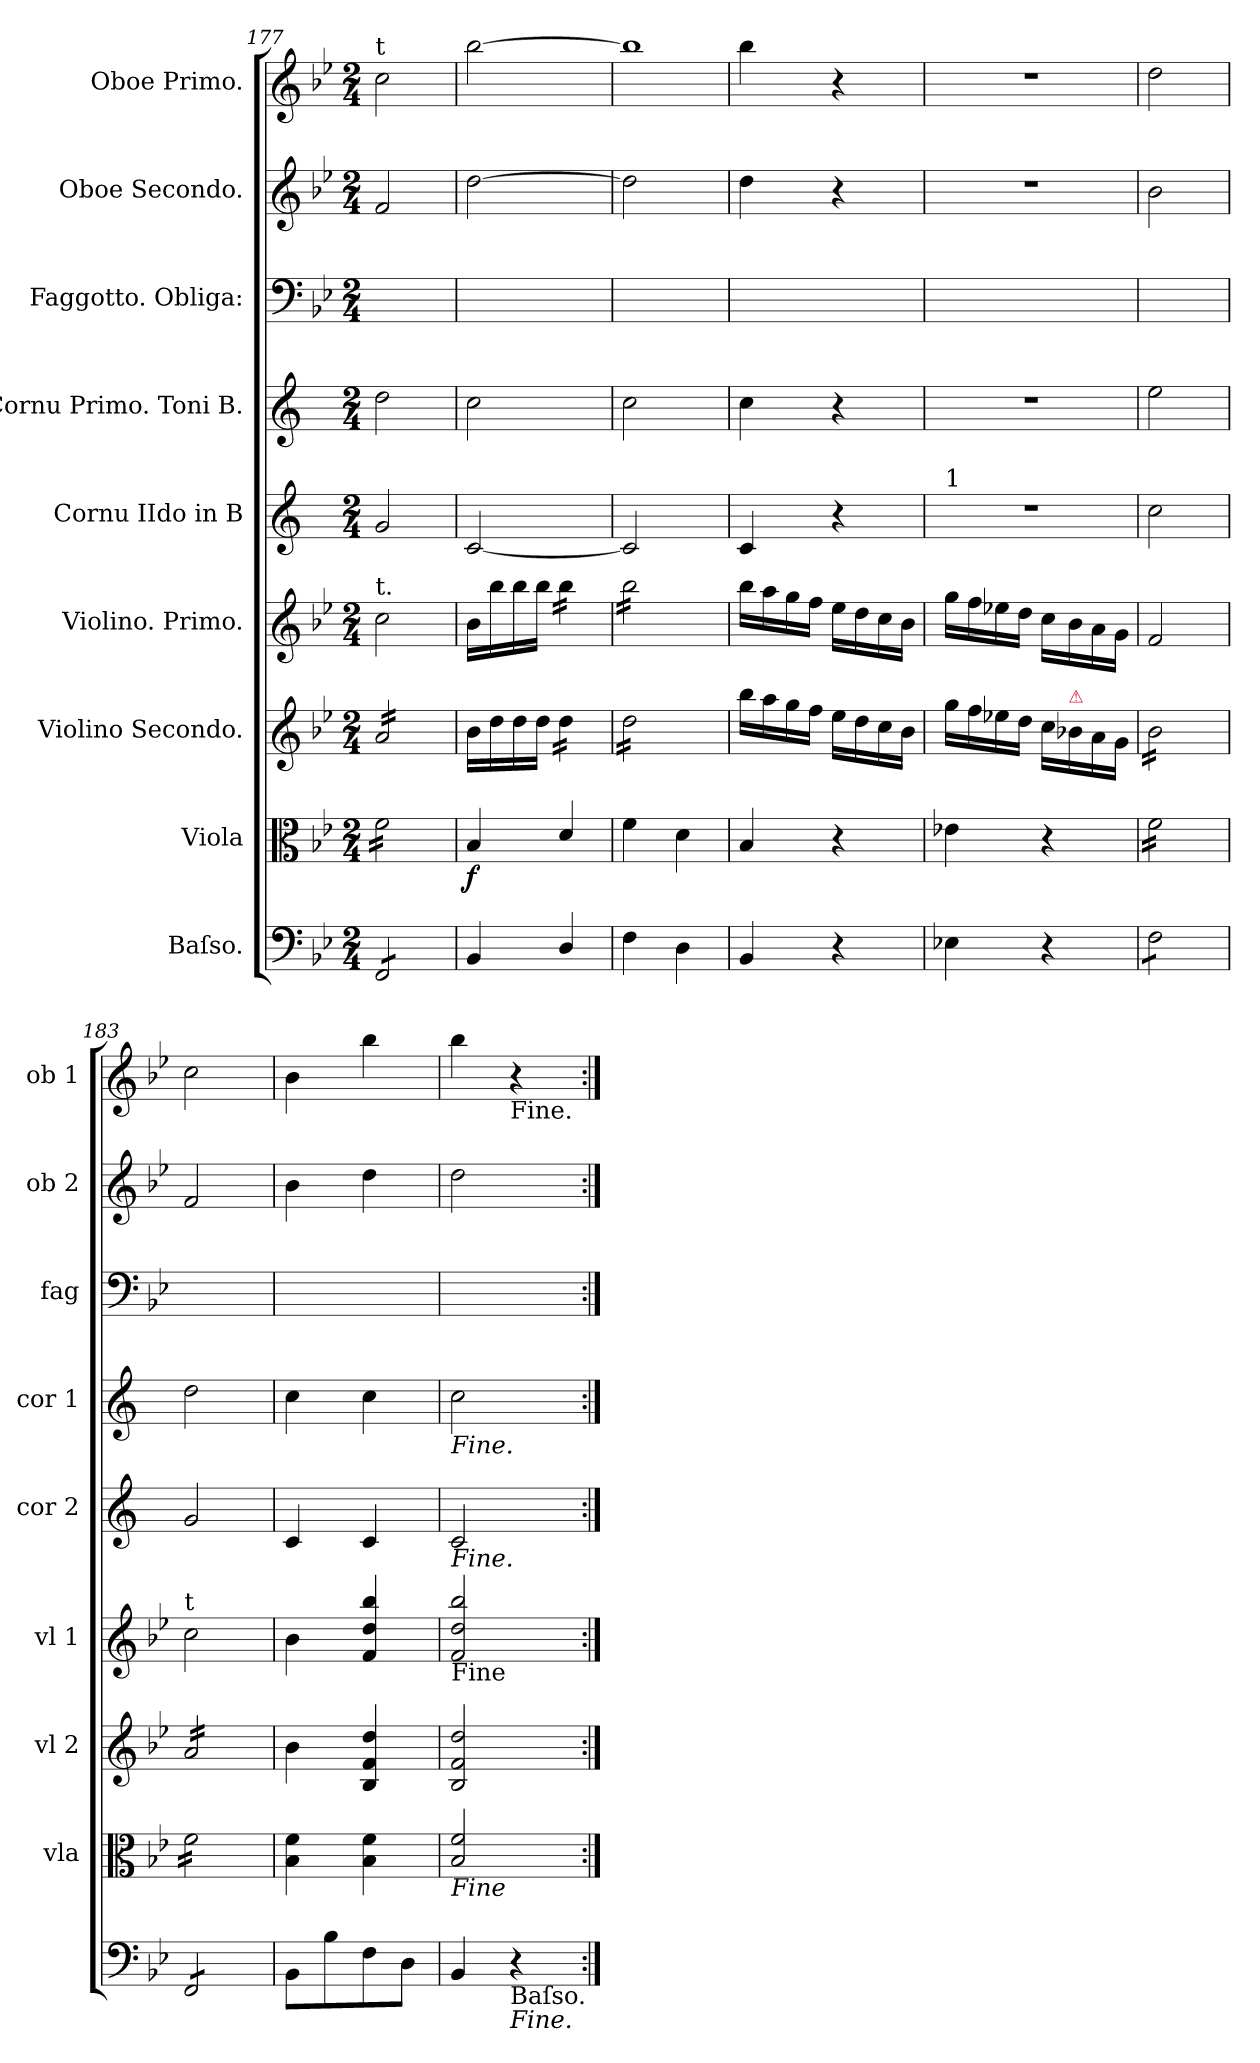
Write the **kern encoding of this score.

**kern	**kern	**dynam	**kern	**kern	**kern	**kern	**kern	**kern	**kern
*part9	*part8	*part8	*part7	*part6	*part5	*part4	*part3	*part2	*part1
*staff9	*staff8	*staff8	*staff7	*staff6	*staff5	*staff4	*staff3	*staff2	*staff1
*I"Baſso.	*I"Viola	*	*I"Violino Secondo.	*I"Violino. Primo.	*I"Cornu IIdo in B	*I"Cornu Primo. Toni B.	*I"Faggotto. Obliga:	*I"Oboe Secondo.	*I"Oboe Primo.
*	*I'vla	*	*I'vl 2	*I'vl 1	*I'cor 2	*I'cor 1	*I'fag	*I'ob 2	*I'ob 1
*clefF4	*clefC3	*	*clefG2	*clefG2	*clefG2	*clefG2	*clefF4	*clefG2	*clefG2
*	*	*	*	*	*ITrd1c2	*ITrd1c2	*	*	*
*k[b-e-]	*k[b-e-]	*	*k[b-e-]	*k[b-e-]	*k[b-e-]	*k[b-e-]	*k[b-e-]	*k[b-e-]	*k[b-e-]
*B-:	*B-:	*	*B-:	*B-:	*B-:	*B-:	*B-:	*B-:	*B-:
*M2/4	*M2/4	*	*M2/4	*M2/4	*M2/4	*M2/4	*M2/4	*M2/4	*M2/4
=177	=177	=177	=177	=177	=177	=177	=177	=177	=177
!	!	!	!	!	!	!	!	!	!LO:TX:a:t=t
!	!	!	!	!LO:TX:a:t=t.	!	!	!	!	!
*tremolo	*	*	*	*	*	*	*	*	*
*	*tremolo	*	*	*	*	*	*	*	*
*	*	*	*tremolo	*	*	*	*	*	*
8FF/L	16f\LL	.	16a/LL	2cc\	2f/	2cc\	2ryy	2f/	2cc\
.	16f\	.	16a/	.	.	.	.	.	.
8FF/	16f\	.	16a/	.	.	.	.	.	.
.	16f\	.	16a/	.	.	.	.	.	.
8FF/	16f\	.	16a/	.	.	.	.	.	.
.	16f\	.	16a/	.	.	.	.	.	.
8FF/J	16f\	.	16a/	.	.	.	.	.	.
*Xtremolo	*	*	*	*	*	*	*	*	*
.	16f\JJ	.	16a/JJ	.	.	.	.	.	.
*	*	*	*Xtremolo	*	*	*	*	*	*
*	*Xtremolo	*	*	*	*	*	*	*	*
=178	=178	=178	=178	=178	=178	=178	=178	=178	=178
4BB-/	4B-/	f	16b-\LL	16b-\LL	[2B-/	2b-\	2ryy	[2dd\	[2bb-\
.	.	.	16dd\	16bb-\	.	.	.	.	.
.	.	.	16dd\	16bb-\	.	.	.	.	.
.	.	.	16dd\JJ	16bb-\JJ	.	.	.	.	.
*	*	*	*tremolo	*	*	*	*	*	*
*	*	*	*	*tremolo	*	*	*	*	*
4D/	4d/	.	16dd\LL	16bb-\LL	.	.	.	.	.
.	.	.	16dd\	16bb-\	.	.	.	.	.
.	.	.	16dd\	16bb-\	.	.	.	.	.
.	.	.	16dd\JJ	16bb-\JJ	.	.	.	.	.
=179	=179	=179	=179	=179	=179	=179	=179	=179	=179
!	!	!	!	!	!	!	!	!	!LO:N:vis=1
4F\	4f\	.	16dd\LL	16bb-\LL	2B-/]	2b-\	2ryy	2dd\]	2bb-\]
.	.	.	16dd\	16bb-\	.	.	.	.	.
.	.	.	16dd\	16bb-\	.	.	.	.	.
.	.	.	16dd\	16bb-\	.	.	.	.	.
4D\	4d\	.	16dd\	16bb-\	.	.	.	.	.
.	.	.	16dd\	16bb-\	.	.	.	.	.
.	.	.	16dd\	16bb-\	.	.	.	.	.
.	.	.	16dd\JJ	16bb-\JJ	.	.	.	.	.
*	*	*	*	*Xtremolo	*	*	*	*	*
*	*	*	*Xtremolo	*	*	*	*	*	*
=180	=180	=180	=180	=180	=180	=180	=180	=180	=180
4BB-/	4B-/	.	16bb-\LL	16bb-\LL	4B-/	4b-\	2ryy	4dd\	4bb-\
.	.	.	16aa\	16aa\	.	.	.	.	.
.	.	.	16gg\	16gg\	.	.	.	.	.
.	.	.	16ff\JJ	16ff\JJ	.	.	.	.	.
4r	4r	.	16ee-\LL	16ee-\LL	4r	4r	.	4r	4r
.	.	.	16dd\	16dd\	.	.	.	.	.
.	.	.	16cc\	16cc\	.	.	.	.	.
.	.	.	16b-\JJ	16b-\JJ	.	.	.	.	.
=181	=181	=181	=181	=181	=181	=181	=181	=181	=181
!	!	!	!	!	!LO:TX:a:t=1	!	!	!	!
4E-X\	4e-X\	.	16gg\LL	16gg\LL	2r	2r	2ryy	2r	2r
.	.	.	16ff\	16ff\	.	.	.	.	.
.	.	.	16ee-X\	16ee-X\	.	.	.	.	.
.	.	.	16dd\JJ	16dd\JJ	.	.	.	.	.
4r	4r	.	16cc\LL	16cc\LL	.	.	.	.	.
!	!	!	!LO:TX:a:color=crimson:t=⚠	!	!	!	!	!	!
.	.	.	16b-X\	16b-\	.	.	.	.	.
.	.	.	16a\	16a\	.	.	.	.	.
.	.	.	16g\JJ	16g\JJ	.	.	.	.	.
=182	=182	=182	=182	=182	=182	=182	=182	=182	=182
*tremolo	*	*	*	*	*	*	*	*	*
*	*tremolo	*	*	*	*	*	*	*	*
*	*	*	*tremolo	*	*	*	*	*	*
8F\L	16f\LL	.	16b-\LL	2f/	2b-\	2dd\	2ryy	2b-\	2dd\
.	16f\	.	16b-\	.	.	.	.	.	.
8F\	16f\	.	16b-\	.	.	.	.	.	.
.	16f\	.	16b-\	.	.	.	.	.	.
8F\	16f\	.	16b-\	.	.	.	.	.	.
.	16f\	.	16b-\	.	.	.	.	.	.
8F\J	16f\	.	16b-\	.	.	.	.	.	.
.	16f\JJ	.	16b-\JJ	.	.	.	.	.	.
=183	=183	=183	=183	=183	=183	=183	=183	=183	=183
!	!	!	!	!LO:TX:a:t=t	!	!	!	!	!
8FF/L	16f\LL	.	16a/LL	2cc\	2f/	2cc\	2ryy	2f/	2cc\
.	16f\	.	16a/	.	.	.	.	.	.
8FF/	16f\	.	16a/	.	.	.	.	.	.
.	16f\	.	16a/	.	.	.	.	.	.
8FF/	16f\	.	16a/	.	.	.	.	.	.
.	16f\	.	16a/	.	.	.	.	.	.
8FF/J	16f\	.	16a/	.	.	.	.	.	.
*Xtremolo	*	*	*	*	*	*	*	*	*
.	16f\JJ	.	16a/JJ	.	.	.	.	.	.
*	*	*	*Xtremolo	*	*	*	*	*	*
*	*Xtremolo	*	*	*	*	*	*	*	*
=184	=184	=184	=184	=184	=184	=184	=184	=184	=184
8BB-/L	4B-\ 4f\	.	4b-\	4b-\	4B-/	4b-\	2ryy	4b-\	4b-\
8B-\	.	.	.	.	.	.	.	.	.
8F\	4B-\ 4f\	.	4B-/ 4f/ 4dd/	4f/ 4dd/ 4bb-/	4B-/	4b-\	.	4dd\	4bb-\
8D\J	.	.	.	.	.	.	.	.	.
=185	=185	=185	=185	=185	=185	=185	=185	=185	=185
!	!	!	!	!	!	!LO:TX:b:i:t=Fine.	!	!	!
!	!	!	!	!	!LO:TX:b:i:t=Fine.	!	!	!	!
!	!	!	!	!LO:TX:b:t=Fine	!	!	!	!	!
!	!LO:TX:b:i:t=Fine	!	!	!	!	!	!	!	!
4BB-/	2B-/ 2f/	.	2B-/ 2f/ 2dd/	2f/ 2dd/ 2bb-/	2B-/	2b-\	2ryy	2dd\	4bb-\
!	!	!	!	!	!	!	!	!	!LO:TX:b:t=Fine.
!LO:TX:b:t=Baſso.	!	!	!	!	!	!	!	!	!
!LO:TX:b:i:t=Fine.	!	!	!	!	!	!	!	!	!
4r	.	.	.	.	.	.	.	.	4r
=:|!	=:|!	=:|!	=:|!	=:|!	=:|!	=:|!	=:|!	=:|!	=:|!
*-	*-	*-	*-	*-	*-	*-	*-	*-	*-
